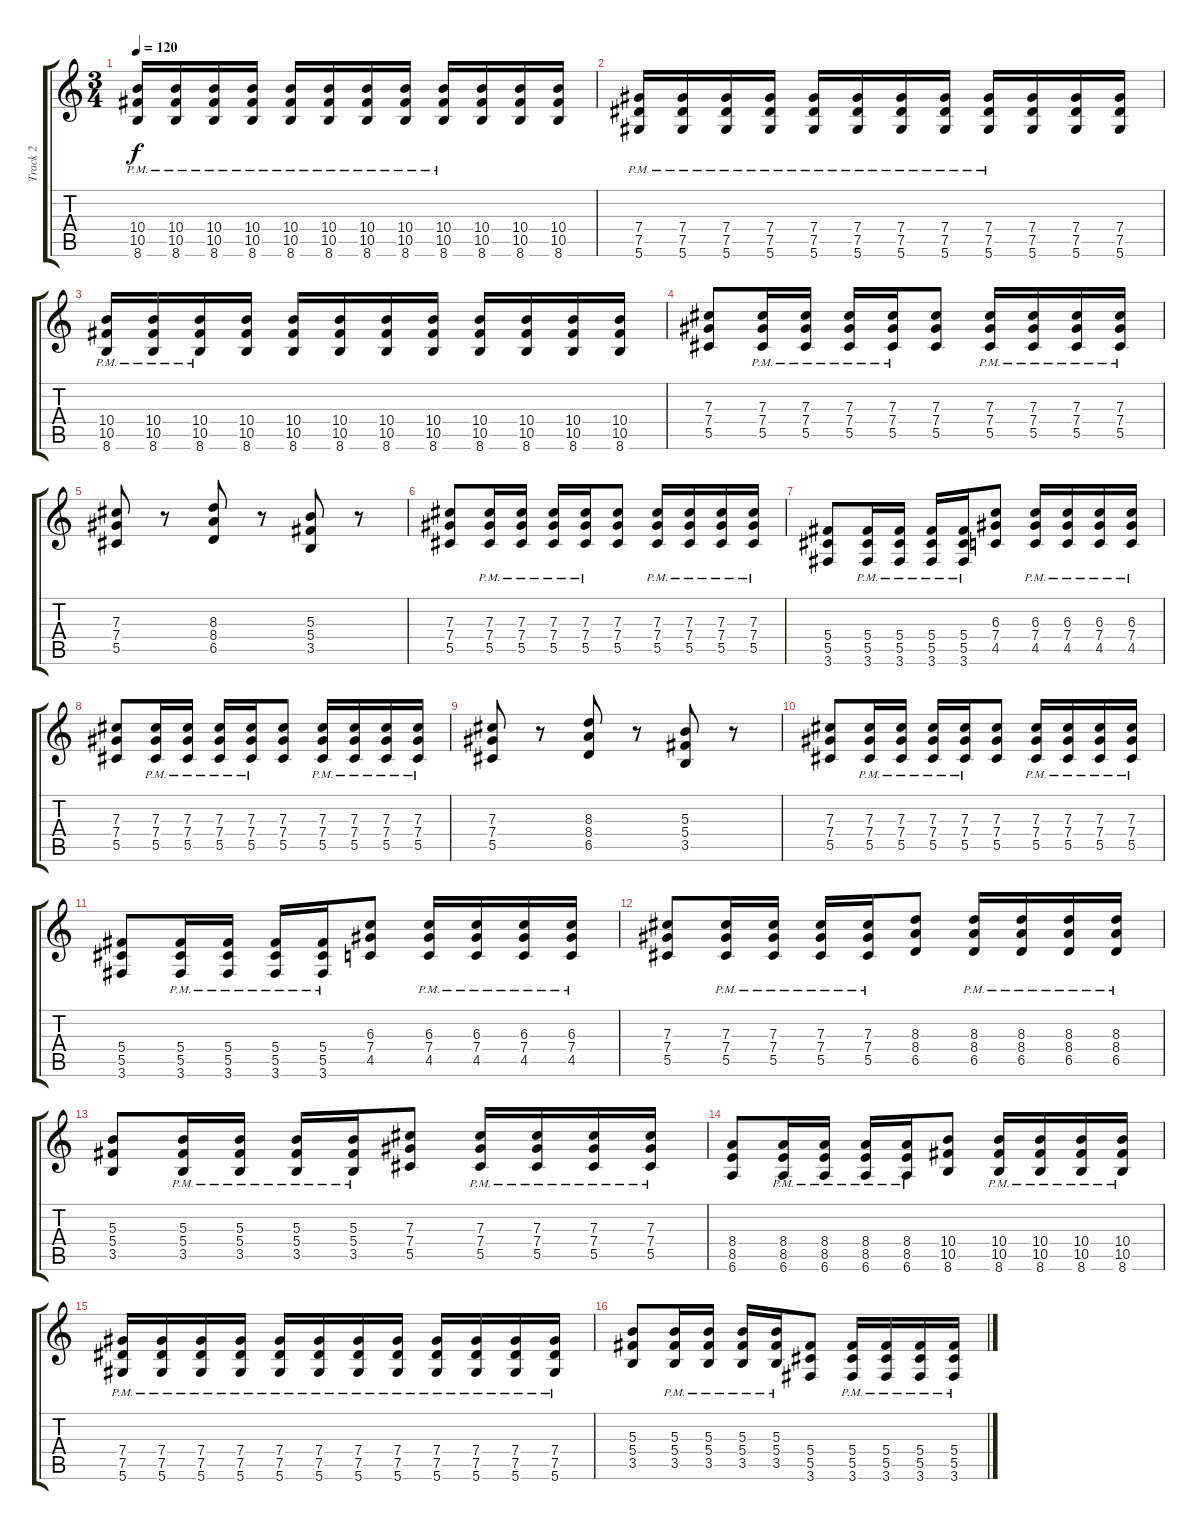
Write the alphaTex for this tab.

\track ("Track 2" "Track 2") {instrument distortionguitar}
\staff {score tabs}
\tuning (Eb4 Bb3 Gb3 Db3 Ab2 Eb2) {hide}
\ts (3 4)
\tempo 120
\clef g2
\ks c
(10.4{pm} 10.5{pm} 8.6{pm}).16{dy f} (10.4{pm} 10.5{pm} 8.6{pm}).16 (10.4{pm} 10.5{pm} 8.6{pm}).16 (10.4{pm} 10.5{pm} 8.6{pm}).16 (10.4{pm} 10.5{pm} 8.6{pm}).16 (10.4{pm} 10.5{pm} 8.6{pm}).16 (10.4{pm} 10.5{pm} 8.6{pm}).16 (10.4{pm} 10.5{pm} 8.6{pm}).16 (10.4{pm} 10.5{pm} 8.6{pm}).16 (10.4 10.5 8.6).16 (10.4 10.5 8.6).16 (10.4 10.5 8.6).16 |
(7.4{pm} 7.5{pm} 5.6{pm}).16 (7.4{pm} 7.5{pm} 5.6{pm}).16 (7.4{pm} 7.5{pm} 5.6{pm}).16 (7.4{pm} 7.5{pm} 5.6{pm}).16 (7.4{pm} 7.5{pm} 5.6{pm}).16 (7.4{pm} 7.5{pm} 5.6{pm}).16 (7.4{pm} 7.5{pm} 5.6{pm}).16 (7.4{pm} 7.5{pm} 5.6{pm}).16 (7.4{pm} 7.5{pm} 5.6{pm}).16 (7.4 7.5 5.6).16 (7.4 7.5 5.6).16 (7.4 7.5 5.6).16 |
(10.4{pm} 10.5{pm} 8.6{pm}).16 (10.4{pm} 10.5{pm} 8.6{pm}).16 (10.4{pm} 10.5{pm} 8.6{pm}).16 (10.4 10.5 8.6).16 (10.4 10.5 8.6).16 (10.4 10.5 8.6).16 (10.4 10.5 8.6).16 (10.4 10.5 8.6).16 (10.4 10.5 8.6).16 (10.4 10.5 8.6).16 (10.4 10.5 8.6).16 (10.4 10.5 8.6).16 |
(7.3 7.4 5.5).8 (7.3{pm} 7.4{pm} 5.5{pm}).16 (7.3{pm} 7.4{pm} 5.5{pm}).16 (7.3{pm} 7.4{pm} 5.5{pm}).16 (7.3{pm} 7.4{pm} 5.5{pm}).16 (7.3 7.4 5.5).8 (7.3{pm} 7.4{pm} 5.5{pm}).16 (7.3{pm} 7.4{pm} 5.5{pm}).16 (7.3{pm} 7.4{pm} 5.5{pm}).16 (7.3{pm} 7.4{pm} 5.5{pm}).16 |
(7.3 7.4 5.5).8 r.8 (8.3 8.4 6.5).8 r.8 (5.3 5.4 3.5).8 r.8 |
(7.3 7.4 5.5).8 (7.3{pm} 7.4{pm} 5.5{pm}).16 (7.3{pm} 7.4{pm} 5.5{pm}).16 (7.3{pm} 7.4{pm} 5.5{pm}).16 (7.3{pm} 7.4{pm} 5.5{pm}).16 (7.3 7.4 5.5).8 (7.3{pm} 7.4{pm} 5.5{pm}).16 (7.3{pm} 7.4{pm} 5.5{pm}).16 (7.3{pm} 7.4{pm} 5.5{pm}).16 (7.3{pm} 7.4{pm} 5.5{pm}).16 |
(5.4 5.5 3.6).8 (5.4{pm} 5.5{pm} 3.6{pm}).16 (5.4{pm} 5.5{pm} 3.6{pm}).16 (5.4{pm} 5.5{pm} 3.6{pm}).16 (5.4{pm} 5.5{pm} 3.6{pm}).16 (6.3 7.4 4.5).8 (6.3{pm} 7.4{pm} 4.5{pm}).16 (6.3{pm} 7.4{pm} 4.5{pm}).16 (6.3{pm} 7.4{pm} 4.5{pm}).16 (6.3{pm} 7.4{pm} 4.5{pm}).16 |
(7.3 7.4 5.5).8 (7.3{pm} 7.4{pm} 5.5{pm}).16 (7.3{pm} 7.4{pm} 5.5{pm}).16 (7.3{pm} 7.4{pm} 5.5{pm}).16 (7.3{pm} 7.4{pm} 5.5{pm}).16 (7.3 7.4 5.5).8 (7.3{pm} 7.4{pm} 5.5{pm}).16 (7.3{pm} 7.4{pm} 5.5{pm}).16 (7.3{pm} 7.4{pm} 5.5{pm}).16 (7.3{pm} 7.4{pm} 5.5{pm}).16 |
(7.3 7.4 5.5).8 r.8 (8.3 8.4 6.5).8 r.8 (5.3 5.4 3.5).8 r.8 |
(7.3 7.4 5.5).8 (7.3{pm} 7.4{pm} 5.5{pm}).16 (7.3{pm} 7.4{pm} 5.5{pm}).16 (7.3{pm} 7.4{pm} 5.5{pm}).16 (7.3{pm} 7.4{pm} 5.5{pm}).16 (7.3 7.4 5.5).8 (7.3{pm} 7.4{pm} 5.5{pm}).16 (7.3{pm} 7.4{pm} 5.5{pm}).16 (7.3{pm} 7.4{pm} 5.5{pm}).16 (7.3{pm} 7.4{pm} 5.5{pm}).16 |
(5.4 5.5 3.6).8 (5.4{pm} 5.5{pm} 3.6{pm}).16 (5.4{pm} 5.5{pm} 3.6{pm}).16 (5.4{pm} 5.5{pm} 3.6{pm}).16 (5.4{pm} 5.5{pm} 3.6{pm}).16 (6.3 7.4 4.5).8 (6.3{pm} 7.4{pm} 4.5{pm}).16 (6.3{pm} 7.4{pm} 4.5{pm}).16 (6.3{pm} 7.4{pm} 4.5{pm}).16 (6.3{pm} 7.4{pm} 4.5{pm}).16 |
(7.3 7.4 5.5).8 (7.3{pm} 7.4{pm} 5.5{pm}).16 (7.3{pm} 7.4{pm} 5.5{pm}).16 (7.3{pm} 7.4{pm} 5.5{pm}).16 (7.3{pm} 7.4{pm} 5.5{pm}).16 (8.3 8.4 6.5).8 (8.3{pm} 8.4{pm} 6.5{pm}).16 (8.3{pm} 8.4{pm} 6.5{pm}).16 (8.3{pm} 8.4{pm} 6.5{pm}).16 (8.3{pm} 8.4{pm} 6.5{pm}).16 |
(5.3 5.4 3.5).8 (5.3{pm} 5.4{pm} 3.5{pm}).16 (5.3{pm} 5.4{pm} 3.5{pm}).16 (5.3{pm} 5.4{pm} 3.5{pm}).16 (5.3{pm} 5.4{pm} 3.5{pm}).16 (7.3 7.4 5.5).8 (7.3{pm} 7.4{pm} 5.5{pm}).16 (7.3{pm} 7.4{pm} 5.5{pm}).16 (7.3{pm} 7.4{pm} 5.5{pm}).16 (7.3{pm} 7.4{pm} 5.5{pm}).16 |
(8.4 8.5 6.6).8 (8.4{pm} 8.5{pm} 6.6{pm}).16 (8.4{pm} 8.5{pm} 6.6{pm}).16 (8.4{pm} 8.5{pm} 6.6{pm}).16 (8.4{pm} 8.5{pm} 6.6{pm}).16 (10.4 10.5 8.6).8 (10.4{pm} 10.5{pm} 8.6{pm}).16 (10.4{pm} 10.5{pm} 8.6{pm}).16 (10.4{pm} 10.5{pm} 8.6{pm}).16 (10.4{pm} 10.5{pm} 8.6{pm}).16 |
(7.4{pm} 7.5{pm} 5.6{pm}).16 (7.4{pm} 7.5{pm} 5.6{pm}).16 (7.4{pm} 7.5{pm} 5.6{pm}).16 (7.4{pm} 7.5{pm} 5.6{pm}).16 (7.4{pm} 7.5{pm} 5.6{pm}).16 (7.4{pm} 7.5{pm} 5.6{pm}).16 (7.4{pm} 7.5{pm} 5.6{pm}).16 (7.4{pm} 7.5{pm} 5.6{pm}).16 (7.4{pm} 7.5{pm} 5.6{pm}).16 (7.4{pm} 7.5{pm} 5.6{pm}).16 (7.4{pm} 7.5{pm} 5.6{pm}).16 (7.4{pm} 7.5{pm} 5.6{pm}).16 |
(5.3 5.4 3.5).8 (5.3{pm} 5.4{pm} 3.5{pm}).16 (5.3{pm} 5.4{pm} 3.5{pm}).16 (5.3{pm} 5.4{pm} 3.5{pm}).16 (5.3{pm} 5.4{pm} 3.5{pm}).16 (5.4 5.5 3.6).8 (5.4{pm} 5.5{pm} 3.6{pm}).16 (5.4{pm} 5.5{pm} 3.6{pm}).16 (5.4{pm} 5.5{pm} 3.6{pm}).16 (5.4{pm} 5.5{pm} 3.6{pm}).16
